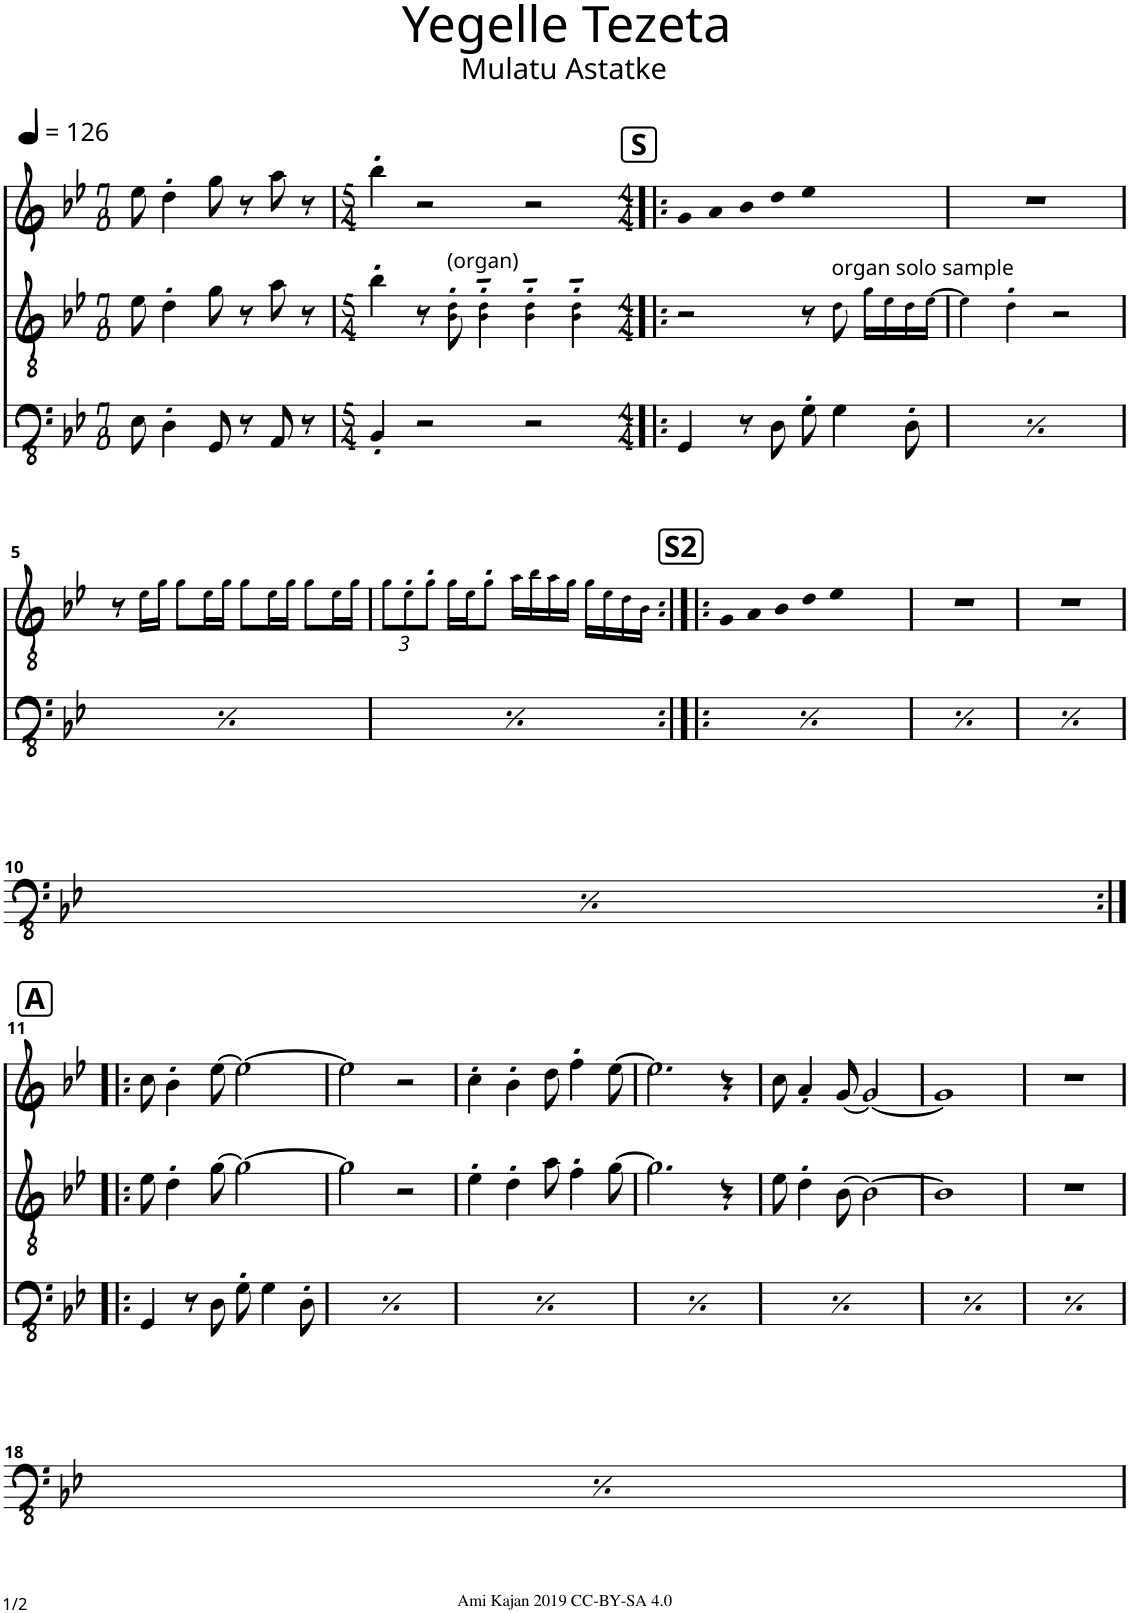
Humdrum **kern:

**kern	**kern	**kern
*part3	*part2	*part1
*staff3	*staff2	*staff1
*I"Acoustic Bass	*I"Tenor Saxophone	*I"Bb Trumpet
*I'Ac b	*I'T Sax	*I'Tpt
*clefFv4	*clefGv2	*clefG2
*	*ITrd8c14	*ITrd1c2
*k[b-e-]	*k[b-e-]	*k[b-e-]
*M7/8	*M7/8	*M7/8
*MM126	*MM126	*MM126
=1	=1	=1
8EE-\	8e-\	8ee-\
4DD'\	4d'\	4dd'\
8GGG/	8g\	8gg\
8r	8r	8r
8AAA/	8a\	8aa\
8r	8r	8r
=2	=2	=2
*M5/4	*M5/4	*M5/4
4BBB-'/	4b-'\	4bb-'\
2r	8r	2r
!	!LO:TX:a:t=(organ)	!
.	8B-!\' 8d!\'	.
.	4B-!\'~ 4d!\'~	.
2r	4B-!\'~ 4d!\'~	2r
.	4B-!\'~ 4d!\'~	.
!!LO:REH:place=s1:a:B:cj:fs=14:t=S
=3!|:	=3!|:	=3!|:
*M4/4	*M4/4	*M4/4
4GGG/	2r	8gL
.	.	8a
8r	.	8b-
8DD\	.	8ddJ
8GG'\	8r	8ee-
!	!LO:TX:a:t=organ solo sample	!
4GG\	8d!\	4.ryy
.	16g!\LL	.
.	16e-!\	.
8DD'\	16d!\	.
.	[16e-!\JJ	.
=4	=4	=4
4GGG/	4e-!\]	1r
8r	4d'!\	.
8DD\	.	.
8GG'\	2r	.
4GG\	.	.
8DD'\	.	.
!!LO:LB:g=z
=5	=5	=5
4GGG/	8r	1r
.	16e-!\LL	.
.	16g!\JJ	.
8r	8g!\L	.
8DD\	16e-!\L	.
.	16g!\JJ	.
8GG'\	8g!\L	.
4GG\	16e-!\L	.
.	16g!\JJ	.
.	8g!\L	.
8DD'\	16e-!\L	.
.	16g!\JJ	.
=6	=6	=6
*	*Xbrackettup	*
4GGG/	12g!\L	1r
.	12e-'!\	.
.	12g'!\J	.
8r	16g!\LL	.
.	16e-!\J	.
8DD\	8g'!\J	.
8GG'\	16a!\LL	.
.	16b-!\	.
4GG\	16a!\	.
.	16g!\JJ	.
.	16g!\LL	.
.	16e-!\	.
8DD'\	16d!\	.
.	16B-!\JJ	.
!!LO:REH:place=s1:a:B:cj:fs=14:t=S2
=7:|!|:	=7:|!|:	=7:|!|:
4GGG/	8GL	1r
.	8A	.
8r	8B-	.
8DD\	8dJ	.
8GG'\	8e-	.
4GG\	4.ryy	.
8DD'\	.	.
=8	=8	=8
4GGG/	1r	1r
8r	.	.
8DD\	.	.
8GG'\	.	.
4GG\	.	.
8DD'\	.	.
=9	=9	=9
4GGG/	1r	1r
8r	.	.
8DD\	.	.
8GG'\	.	.
4GG\	.	.
8DD'\	.	.
!!LO:LB:g=z
=10	=10	=10
4GGG/	1r	1r
8r	.	.
8DD\	.	.
8GG'\	.	.
4GG\	.	.
8DD'\	.	.
!!LO:LB:g=z
!!LO:REH:place=s1:a:B:cj:fs=14:t=A
=11:|!|:	=11:|!|:	=11:|!|:
4GGG/	8e-\	8cc\
.	4d'\	4b-'\
8r	.	.
8DD\	[8g\	[8ee-\
8GG'\	2g\_	2ee-\_
4GG\	.	.
8DD'\	.	.
=12	=12	=12
4GGG/	2g\]	2ee-\]
8r	.	.
8DD\	.	.
8GG'\	2r	2r
4GG\	.	.
8DD'\	.	.
=13	=13	=13
4GGG/	4e-'\	4cc'\
8r	4d'\	4b-'\
8DD\	.	.
8GG'\	8a\	8dd\
4GG\	4f'\	4ff'\
8DD'\	[8g\	[8ee-\
=14	=14	=14
4GGG/	2.g\]	2.ee-\]
8r	.	.
8DD\	.	.
8GG'\	.	.
4GG\	.	.
.	4r	4r
8DD'\	.	.
=15	=15	=15
4GGG/	8e-\	8cc\
.	4d'\	4a'/
8r	.	.
8DD\	[8B-\	[8g/
8GG'\	2B-\_	2g/_
4GG\	.	.
8DD'\	.	.
=16	=16	=16
4GGG/	1B-]	1g]
8r	.	.
8DD\	.	.
8GG'\	.	.
4GG\	.	.
8DD'\	.	.
=17	=17	=17
4GGG/	1r	1r
8r	.	.
8DD\	.	.
8GG'\	.	.
4GG\	.	.
8DD'\	.	.
!!LO:LB:g=z
=18	=18	=18
4GGG/	1r	1r
8r	.	.
8DD\	.	.
8GG'\	.	.
4GG\	.	.
8DD'\	.	.
=	=	=
*-	*-	*-
